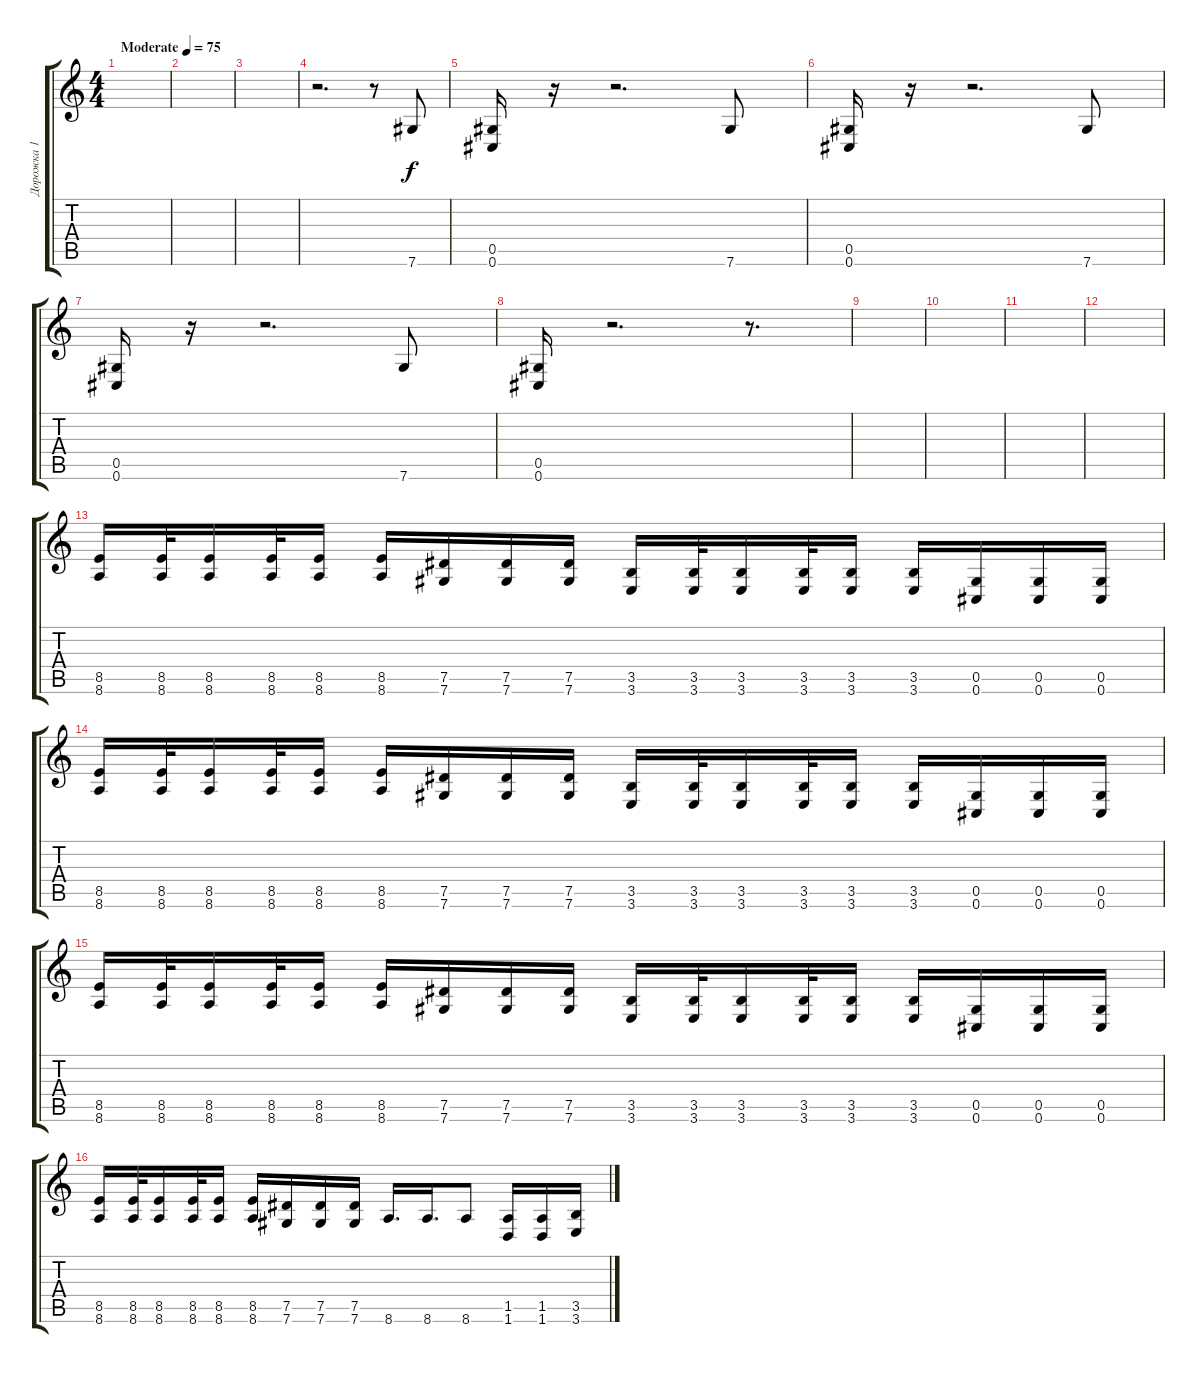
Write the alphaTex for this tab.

\track ("Дорожка 1" "Дорожка 1") {instrument distortionguitar}
\staff {score tabs}
\tuning (Eb4 Bb3 Gb3 Db3 Ab2 Db2) {hide}
\ts (4 4)
\tempo (75 "Moderate")
\clef g2
\ks c
|
|
|
r.2{d} r.8 7.6.8 |
(0.5 0.6).16 r.16 r.2{d} 7.6.8 |
(0.5 0.6).16 r.16 r.2{d} 7.6.8 |
(0.5 0.6).16 r.16 r.2{d} 7.6.8 |
(0.5 0.6).16 r.2{d} r.8{d} |
|
|
|
|
(8.5 8.6).16 (8.5 8.6).32 (8.5 8.6).16 (8.5 8.6).32 (8.5 8.6).16 (8.5 8.6).16 (7.5 7.6).16 (7.5 7.6).16 (7.5 7.6).16 (3.5 3.6).16 (3.5 3.6).32 (3.5 3.6).16 (3.5 3.6).32 (3.5 3.6).16 (3.5 3.6).16 (0.5 0.6).16 (0.5 0.6).16 (0.5 0.6).16 |
(8.5 8.6).16 (8.5 8.6).32 (8.5 8.6).16 (8.5 8.6).32 (8.5 8.6).16 (8.5 8.6).16 (7.5 7.6).16 (7.5 7.6).16 (7.5 7.6).16 (3.5 3.6).16 (3.5 3.6).32 (3.5 3.6).16 (3.5 3.6).32 (3.5 3.6).16 (3.5 3.6).16 (0.5 0.6).16 (0.5 0.6).16 (0.5 0.6).16 |
(8.5 8.6).16 (8.5 8.6).32 (8.5 8.6).16 (8.5 8.6).32 (8.5 8.6).16 (8.5 8.6).16 (7.5 7.6).16 (7.5 7.6).16 (7.5 7.6).16 (3.5 3.6).16 (3.5 3.6).32 (3.5 3.6).16 (3.5 3.6).32 (3.5 3.6).16 (3.5 3.6).16 (0.5 0.6).16 (0.5 0.6).16 (0.5 0.6).16 |
(8.5 8.6).16 (8.5 8.6).32 (8.5 8.6).16 (8.5 8.6).32 (8.5 8.6).16 (8.5 8.6).16 (7.5 7.6).16 (7.5 7.6).16 (7.5 7.6).16 8.6.16{d} 8.6.16{d} 8.6.8 (1.5 1.6).16 (1.5 1.6).16 (3.5 3.6).16
